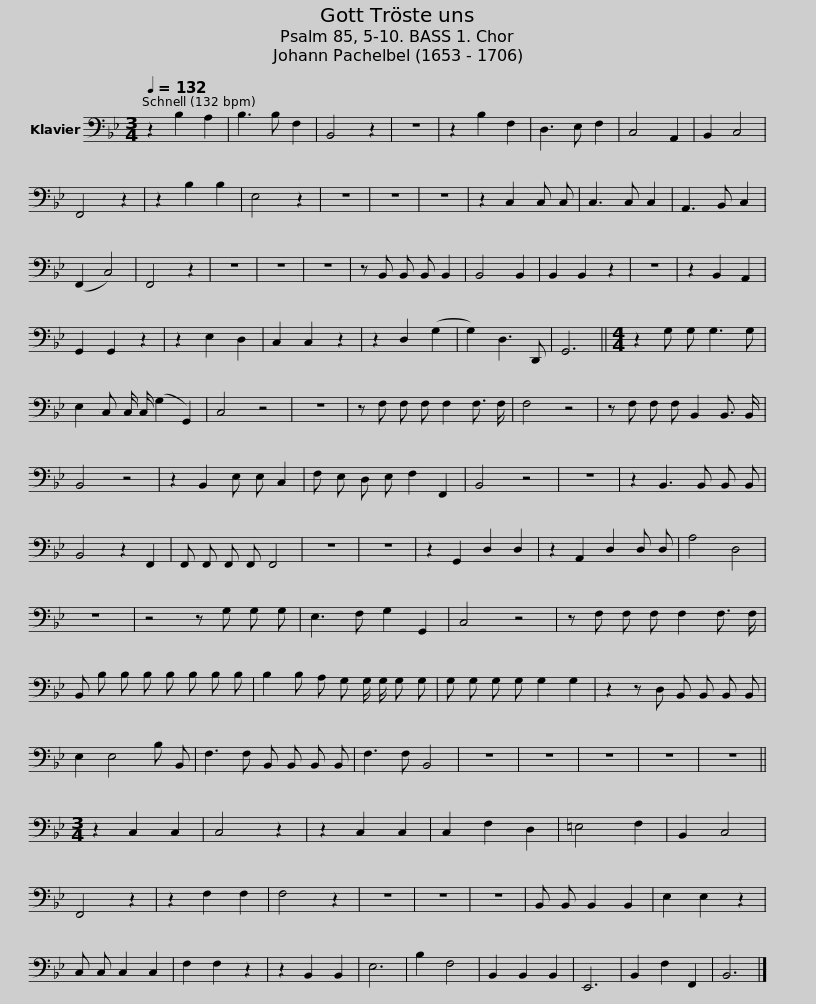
X:1
L:1/8
Q:1/4=132
M:3/4
I:linebreak $
K:Bb
V:1 bass
V:1
 z2 B,2 A,2 | B,3 B, F,2 | B,,4 z2 | z6 | z2 B,2 F,2 | %5
 D,3 E, F,2 |$ C,4 A,,2 | B,,2 C,4 | F,,4 z2 | z2 B,2 B,2 | %10
 E,4 z2 | z6 |$ z6 | z6 | z2 C,2 C, C, | %15
 C,3 C, C,2 | A,,3 B,, C,2 | (F,,2 C,4) |$ F,,4 z2 | z6 | %20
 z6 | z6 | z B,, B,, B,, B,,2 | B,,4 B,,2 |$ B,,2 B,,2 z2 | %25
 z6 | z2 B,,2 A,,2 | G,,2 G,,2 z2 | z2 E,2 D,2 | C,2 C,2 z2 |$ %30
 z2 D,2 (G,2 | G,2) D,3 D,, | G,,6 ||[M:4/4] z2 G, G, G,3 G, | E,2 C, C,/ C,/ (G,2 G,,2) |$ %35
 C,4 z4 | z8 | z F, F, F, F,2 F,3/2 F,/ |$ F,4 z4 | z F, F, F, B,,2 B,,3/2 B,,/ | %40
 B,,4 z4 |$ z2 B,,2 E, E, C,2 | F, E, D, E, F,2 F,,2 | B,,4 z4 |$ z8 | %45
 z2 B,,3 B,, B,, B,, | B,,4 z2 F,,2 | F,, F,, F,, F,, F,,4 |$ z8 | z8 | %50
 z2 G,,2 D,2 D,2 | z2 A,,2 D,2 D, D, |$ A,4 D,4 | z8 | z4 z G, G, G, | %55
 E,3 F, G,2 G,,2 |$ C,4 z4 | z F, F, F, F,2 F,3/2 F,/ | B,, B, B, B, B, B, B, B, |$ B,2 B, A, G, G,/ G,/ G, G, | %60
 G, G, G, G, G,2 G,2 | z2 z D, B,, B,, B,, B,, |$ E,2 E,4 B, B,, | F,3 F, B,, B,, B,, B,, | F,3 F, B,,4 | %65
 z8 | z8 |$ z8 | z8 | z8 || %70
[M:3/4] z2 C,2 C,2 | C,4 z2 |$ z2 C,2 C,2 | C,2 F,2 D,2 | =E,4 F,2 | %75
 B,,2 C,4 | F,,4 z2 | z2 F,2 F,2 | F,4 z2 |$ z6 | %80
 z6 | z6 | B,, B,, B,,2 B,,2 | E,2 E,2 z2 | C, C, C,2 C,2 | %85
 F,2 F,2 z2 |$ z2 B,,2 B,,2 | E,6 | B,2 F,4 | B,,2 B,,2 B,,2 | %90
 E,,6 | B,,2 F,2 F,,2 | B,,6 |] %93
